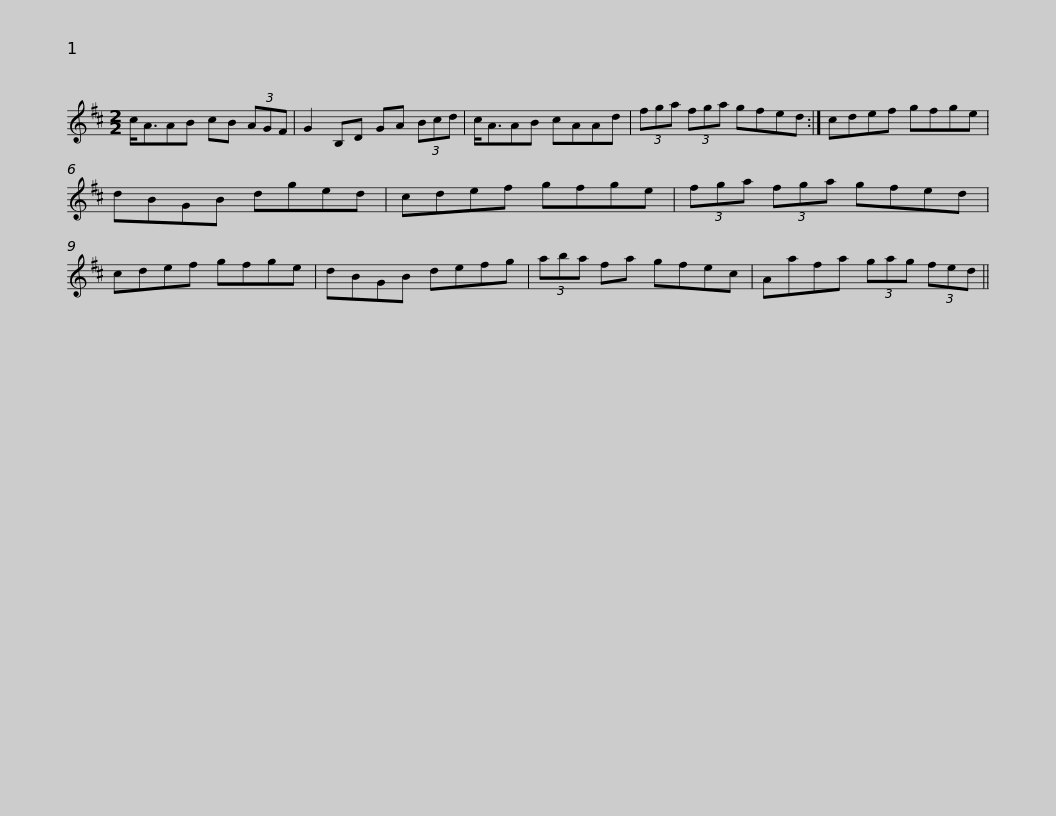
X:1
L:1/8
M:2/2
I:linebreak $
K:D
V:1 treble
V:1
 c<AAB cB (3AGF | G2 B,D GA (3Bcd | c<AAB cAAd | (3fga (3fga gfed :| cdef gfge |$ %5
 dBGB dged | cdef gfge | (3fga (3fga gfed | cdef gfge | dBGB defg |$ %10
 (3aba fa gfec | Aafa (3gag (3fed || %12
